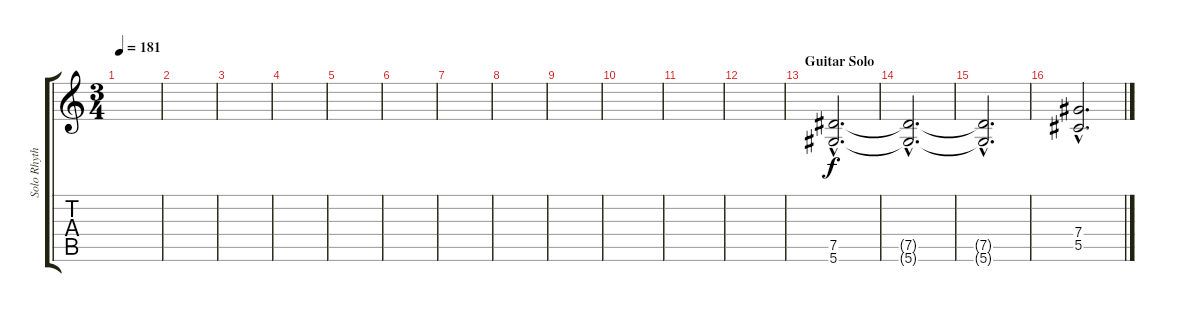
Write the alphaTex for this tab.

\track ("Solo Rhythm" "Solo Rhyth") {instrument distortionguitar}
\staff {score tabs}
\tuning (Eb4 Bb3 Gb3 Db3 Ab2 Eb2) {hide}
\ts (3 4)
\tempo 181
\clef g2
\ks c
|
|
|
|
|
|
|
|
|
|
|
|
\section ("" "Guitar Solo")
(7.5{hac} 5.6{hac}).2{d} |
(7.5{hac t} 5.6{hac t}).2{d} |
(7.5{hac t} 5.6{hac t}).2{d} |
(7.4{hac} 5.5{hac}).2{d}
